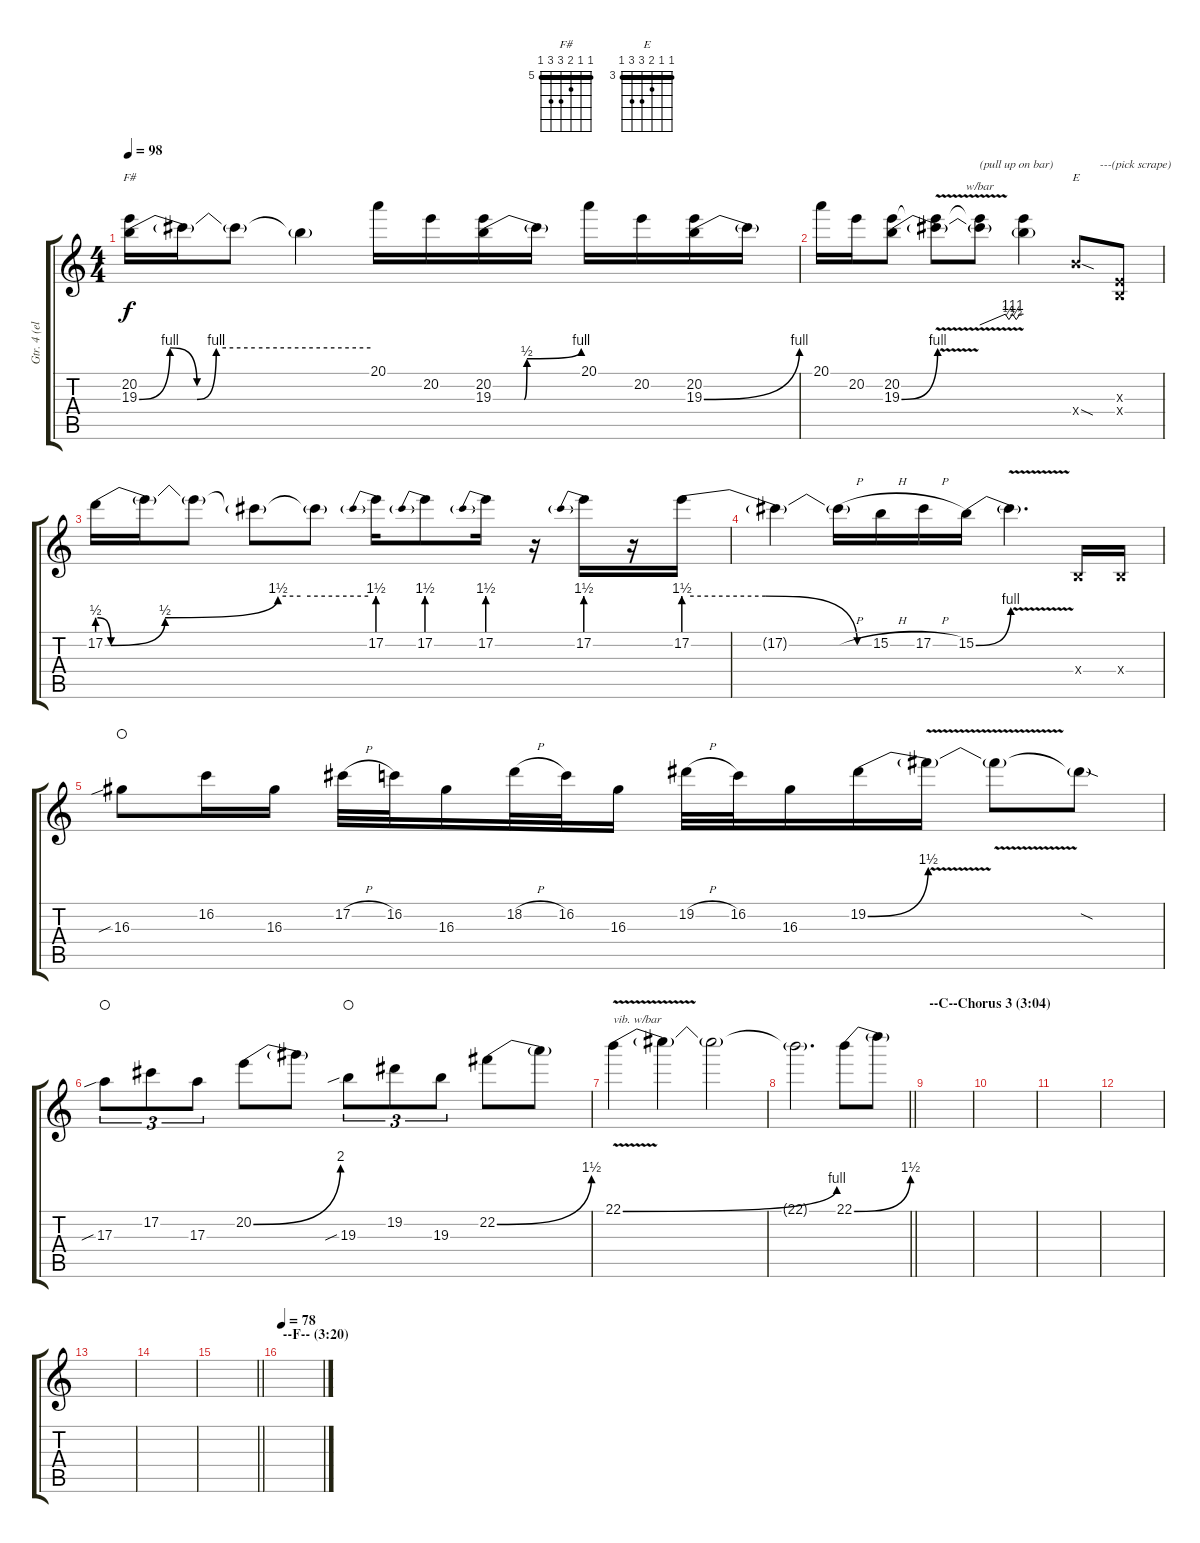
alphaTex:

\track ("Gtr. 4 (elec. w/dist., phaser and wah us" "Gtr. 4 (el") {instrument distortionguitar}
\staff {score tabs}
\tuning (Db4 Ab3 E3 B2 Gb2 Db2) {hide}
\chord ("F#" 5 5 6 7 7 5) {firstfret 5 barre 5}
\chord ("E" 3 3 4 5 5 3) {firstfret 3 barre 3}
\ts (4 4)
\tempo 98
\clef g2
\ks c
(20.2 19.3{be (custom 0 0 8 4 15 0 20 4 30 4 60 4)}).16{ch "F#" dy f} 19.3{t}.16 19.3{t}.8 19.3{t}.4 20.1.16 20.2.16 (20.2 19.3{be (custom 0 0 21 0 23 2 60 4)}).16 19.3{t}.16 20.1.16 20.2.16 (20.2 19.3{be (bend 0 0 60 4)}).16 19.3{t}.16 |
20.1.16 20.2.16 (20.2 19.3{be (bend 0 0 60 4)}).8 (20.2{v t} 19.3{v t}).8 (20.2{t} 19.3{t}).8{tbe (custom default 0 0 35 4 40 2 45 4 50 2 55 4 60 4) txt "(pull up on bar)"} (20.2{t} 19.3{t}).4 12.4{sod x}.8{ch "E" txt "        ---(pick scrape)"} (0.3{x} 0.4{x}).8 |
17.2{be (custom 0 2 3 0 15 2 40 6 45 6 60 6)}.16 17.2{t}.16 17.2{t}.8 17.2{t}.8 17.2{t}.8 17.2{be (prebend 0 6 60 6)}.16 17.2{be (prebend 0 6 60 6)}.8 17.2{be (prebend 0 6 60 6)}.16 r.16 17.2{be (prebend 0 6 60 6)}.16 r.16 17.2{be (custom 0 6 26 6 55 0 60 0)}.16 |
17.2{t}.4 17.2{h t}.16 15.2{h}.16 17.2{h}.16 15.2{be (bend 0 0 60 4)}.16 15.2{v t}.4{d} 0.4{x}.16 0.4{x}.16 |
16.3{sib}.8{waho} 16.2.16 16.3.16 17.2{h}.32 16.2.32 16.3.16 18.2{h}.32 16.2.32 16.3.16 19.2{h}.32 16.2.32 16.3.16 19.2{be (bend 0 0 60 6)}.16 19.2{v t}.16 19.2{t}.8 19.2{sod t}.8 |
17.3{sib}.8{tu (3 2) waho} 17.2.8{tu (3 2)} 17.3.8{tu (3 2)} 20.2{be (bend 0 0 60 8)}.8 20.2{t}.8 19.3{sib}.8{tu (3 2) waho} 19.2.8{tu (3 2)} 19.3.8{tu (3 2)} 22.2{be (bend 0 0 60 6)}.8 22.2{t}.8 |
22.1{be (bend 0 0 60 4) v}.4{txt "vib. w/bar"} 22.1{t}.4 22.1{t}.2 |
\barLineRight lightlight
22.1{t}.2{d} 22.1{be (bend 0 0 60 6)}.8 22.1{t}.8 |
\section ("" "--C--Chorus 3 (3:04)")
|
|
|
|
|
|
\barLineRight lightlight
|
\section ("" "--F-- (3:20)")
\tempo 78
